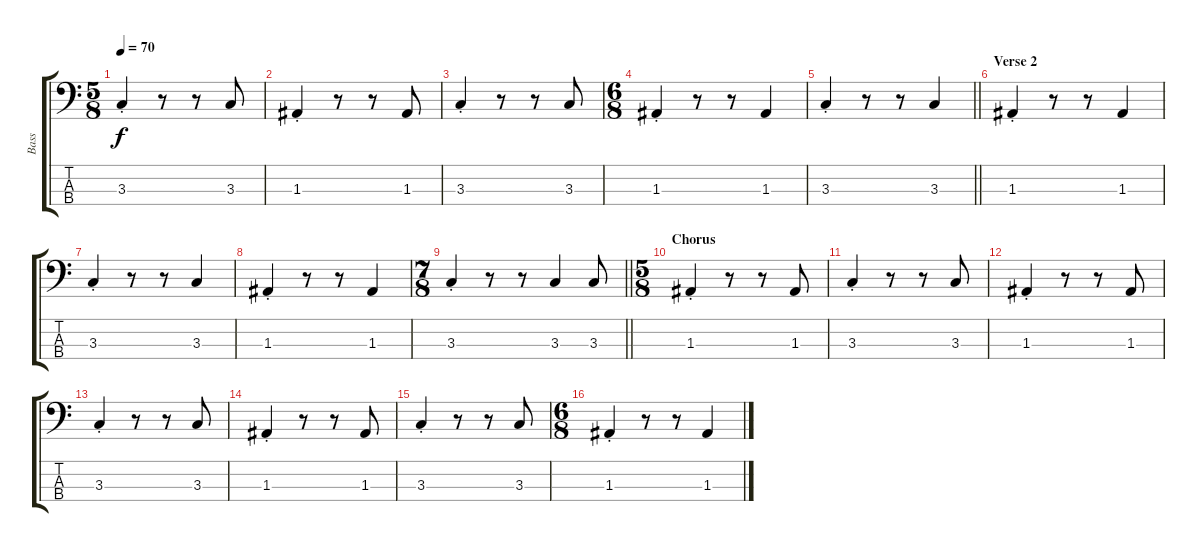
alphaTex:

\track ("Bass" "Bass") {instrument electricbassfinger}
\staff {score tabs}
\tuning (G2 D2 A1 E1) {hide}
\ts (5 8)
\tempo 70
\clef f4
\ks c
3.3{st}.4{dy f} r.8 r.8 3.3.8 |
1.3{st}.4 r.8 r.8 1.3.8 |
3.3{st}.4 r.8 r.8 3.3.8 |
\ts (6 8)
1.3{st}.4 r.8 r.8 1.3.4 |
\barLineRight lightlight
3.3{st}.4 r.8 r.8 3.3.4 |
\section ("" "Verse 2")
1.3{st}.4 r.8 r.8 1.3.4 |
3.3{st}.4 r.8 r.8 3.3.4 |
1.3{st}.4 r.8 r.8 1.3.4 |
\ts (7 8)
\barLineRight lightlight
3.3{st}.4 r.8 r.8 3.3.4 3.3.8 |
\ts (5 8)
\section ("" "Chorus")
1.3{st}.4 r.8 r.8 1.3.8 |
3.3{st}.4 r.8 r.8 3.3.8 |
1.3{st}.4 r.8 r.8 1.3.8 |
3.3{st}.4 r.8 r.8 3.3.8 |
1.3{st}.4 r.8 r.8 1.3.8 |
3.3{st}.4 r.8 r.8 3.3.8 |
\ts (6 8)
1.3{st}.4 r.8 r.8 1.3.4
